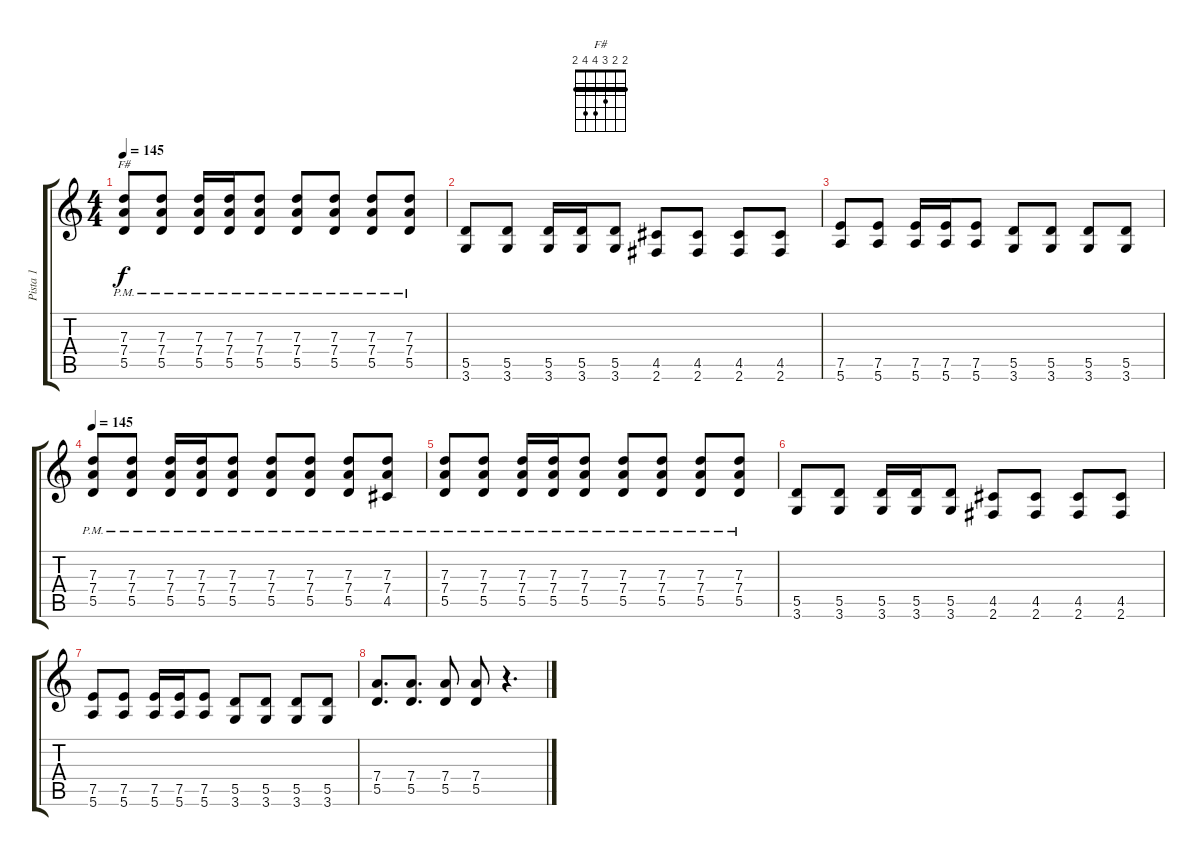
\track ("Pista 1" "Pista 1") {instrument distortionguitar}
\staff {score tabs}
\tuning (E4 B3 G3 D3 A2 E2) {hide}
\chord ("F#" 2 2 3 4 4 2) {barre 2}
\ts (4 4)
\tempo 145
\clef g2
\ks c
(7.3{pm} 7.4{pm} 5.5{pm}).8{ch "F#" dy f} (7.3{pm} 7.4{pm} 5.5{pm}).8 (7.3{pm} 7.4{pm} 5.5{pm}).16 (7.3{pm} 7.4{pm} 5.5{pm}).16 (7.3{pm} 7.4{pm} 5.5{pm}).8 (7.3{pm} 7.4{pm} 5.5{pm}).8 (7.3{pm} 7.4{pm} 5.5{pm}).8 (7.3{pm} 7.4{pm} 5.5{pm}).8 (7.3{pm} 7.4{pm} 5.5{pm}).8 |
(5.5 3.6).8 (5.5 3.6).8 (5.5 3.6).16 (5.5 3.6).16 (5.5 3.6).8 (4.5 2.6).8 (4.5 2.6).8 (4.5 2.6).8 (4.5 2.6).8 |
(7.5 5.6).8 (7.5 5.6).8 (7.5 5.6).16 (7.5 5.6).16 (7.5 5.6).8 (5.5 3.6).8 (5.5 3.6).8 (5.5 3.6).8 (5.5 3.6).8 |
\tempo 145
(7.3{pm} 7.4{pm} 5.5{pm}).8{instrument distortionguitar} (7.3{pm} 7.4{pm} 5.5{pm}).8 (7.3{pm} 7.4{pm} 5.5{pm}).16 (7.3{pm} 7.4{pm} 5.5{pm}).16 (7.3{pm} 7.4{pm} 5.5{pm}).8 (7.3{pm} 7.4{pm} 5.5{pm}).8 (7.3{pm} 7.4{pm} 5.5{pm}).8 (7.3{pm} 7.4{pm} 5.5{pm}).8 (7.3{pm} 7.4{pm} 4.5{pm}).8 |
(7.3{pm} 7.4{pm} 5.5{pm}).8 (7.3{pm} 7.4{pm} 5.5{pm}).8 (7.3{pm} 7.4{pm} 5.5{pm}).16 (7.3{pm} 7.4{pm} 5.5{pm}).16 (7.3{pm} 7.4{pm} 5.5{pm}).8 (7.3{pm} 7.4{pm} 5.5{pm}).8 (7.3{pm} 7.4{pm} 5.5{pm}).8 (7.3{pm} 7.4{pm} 5.5{pm}).8 (7.3{pm} 7.4{pm} 5.5{pm}).8 |
(5.5 3.6).8 (5.5 3.6).8 (5.5 3.6).16 (5.5 3.6).16 (5.5 3.6).8 (4.5 2.6).8 (4.5 2.6).8 (4.5 2.6).8 (4.5 2.6).8 |
(7.5 5.6).8 (7.5 5.6).8 (7.5 5.6).16 (7.5 5.6).16 (7.5 5.6).8 (5.5 3.6).8 (5.5 3.6).8 (5.5 3.6).8 (5.5 3.6).8 |
(7.4 5.5).8{d} (7.4 5.5).8{d} (7.4 5.5).8 (7.4 5.5).8 r.4{d}
